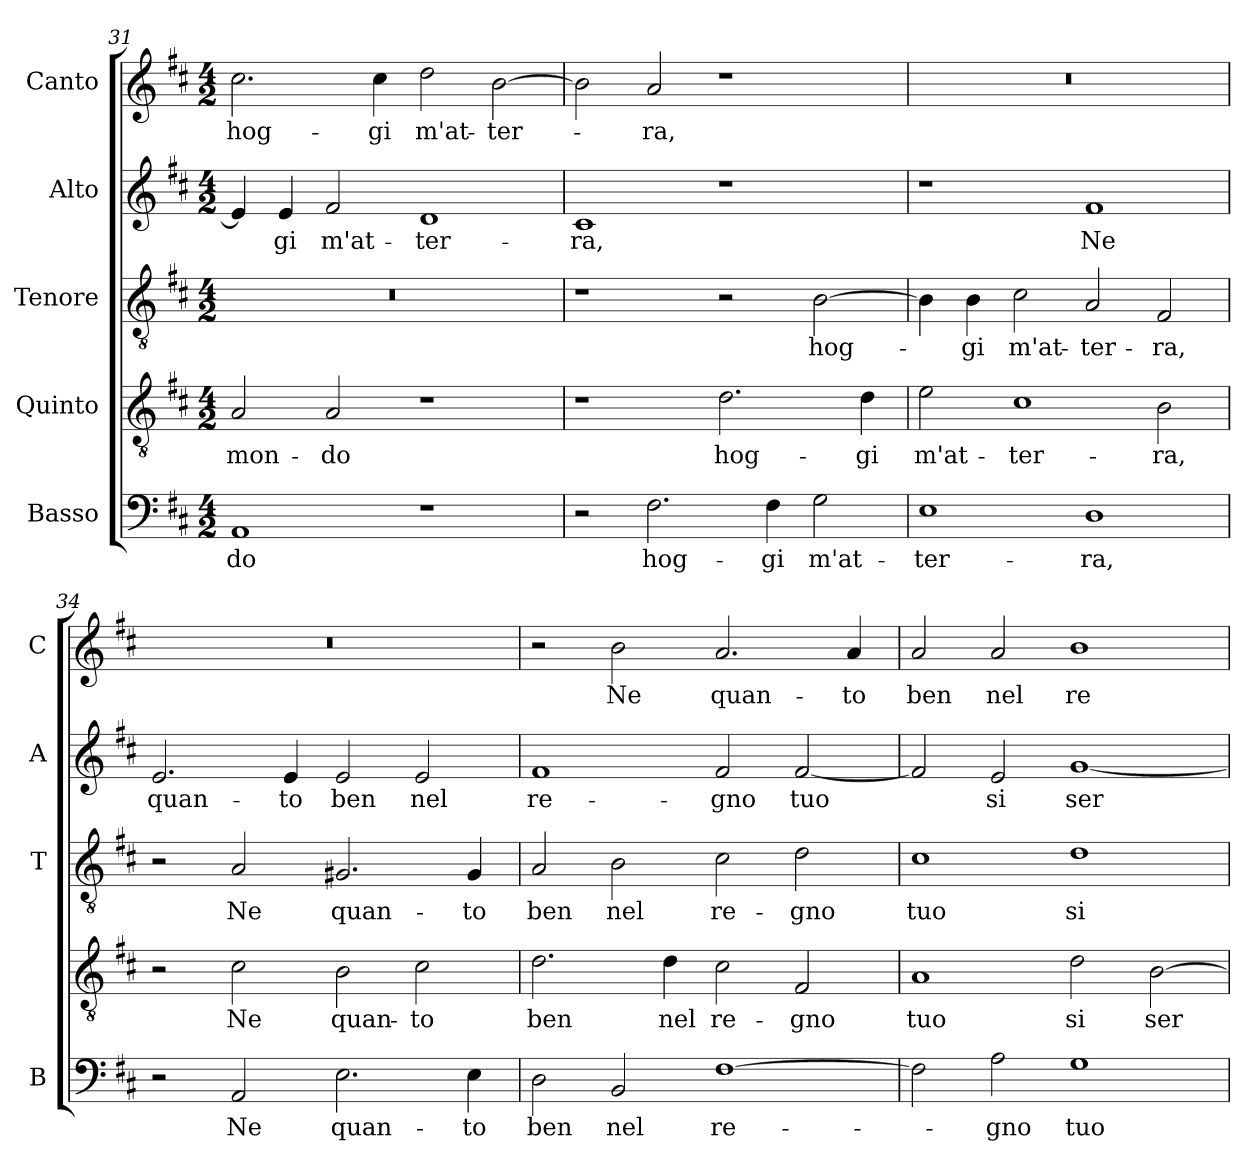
**kern	**text	**kern	**text	**kern	**text	**kern	**text	**kern	**text
*part5	*part5	*part4	*part4	*part3	*part3	*part2	*part2	*part1	*part1
*staff5	*staff5	*staff4	*staff4	*staff3	*staff3	*staff2	*staff2	*staff1	*staff1
*I"Basso	*	*I"Quinto	*	*I"Tenore	*	*I"Alto	*	*I"Canto	*
*I'B	*	*	*	*I'T	*	*I'A	*	*I'C	*
*clefF4	*	*clefGv2	*	*clefGv2	*	*clefG2	*	*clefG2	*
*k[f#c#]	*	*k[f#c#]	*	*k[f#c#]	*	*k[f#c#]	*	*k[f#c#]	*
*D:	*	*D:	*	*D:	*	*D:	*	*D:	*
*M4/2	*	*M4/2	*	*M4/2	*	*M4/2	*	*M4/2	*
=31	=31	=31	=31	=31	=31	=31	=31	=31	=31
!	!LO:LY:b	!	!	!	!	!	!	!	!
!	!	!	!LO:LY:b	!	!	!	!	!	!
!	!	!	!	!	!	!	!	!	!LO:LY:b
1AA	-do	2A/	mon-	0r	.	4e/]	.	2.cc#\	hog-
!	!	!	!	!	!	!	!LO:LY:b	!	!
.	.	.	.	.	.	4e/	-gi	.	.
!	!	!	!LO:LY:b	!	!	!	!	!	!
!	!	!	!	!	!	!	!LO:LY:b	!	!
.	.	2A/	-do	.	.	2f#/	m'at-	.	.
!	!	!	!	!	!	!	!	!	!LO:LY:b
.	.	.	.	.	.	.	.	4cc#\	-gi
!	!	!	!	!	!	!	!LO:LY:b	!	!
!	!	!	!	!	!	!	!	!	!LO:LY:b
1r	.	1r	.	.	.	1d	-ter-	2dd\	m'at-
!	!	!	!	!	!	!	!	!	!LO:LY:b
.	.	.	.	.	.	.	.	[2b\	-ter-
!!LO:LB:g=z
=32	=32	=32	=32	=32	=32	=32	=32	=32	=32
!	!	!	!	!	!	!	!LO:LY:b	!	!
2r	.	1r	.	1r	.	1c#	-ra,	2b\]	.
!	!LO:LY:b	!	!	!	!	!	!	!	!
!	!	!	!	!	!	!	!	!	!LO:LY:b
2.F#\	hog-	.	.	.	.	.	.	2a/	-ra,
!	!	!	!LO:LY:b	!	!	!	!	!	!
.	.	2.d\	hog-	2r	.	1r	.	1r	.
!	!LO:LY:b	!	!	!	!	!	!	!	!
4F#\	-gi	.	.	.	.	.	.	.	.
!	!LO:LY:b	!	!	!	!	!	!	!	!
!	!	!	!	!	!LO:LY:b	!	!	!	!
2G\	m'at-	.	.	[2B\	hog-	.	.	.	.
!	!	!	!LO:LY:b	!	!	!	!	!	!
.	.	4d\	-gi	.	.	.	.	.	.
=33	=33	=33	=33	=33	=33	=33	=33	=33	=33
!	!LO:LY:b	!	!	!	!	!	!	!	!
!	!	!	!LO:LY:b	!	!	!	!	!	!
1E	-ter-	2e\	m'at-	4B\]	.	1r	.	0r	.
!	!	!	!	!	!LO:LY:b	!	!	!	!
.	.	.	.	4B\	-gi	.	.	.	.
!	!	!	!LO:LY:b	!	!	!	!	!	!
!	!	!	!	!	!LO:LY:b	!	!	!	!
.	.	1c#	-ter-	2c#\	m'at-	.	.	.	.
!	!LO:LY:b	!	!	!	!	!	!	!	!
!	!	!	!	!	!LO:LY:b	!	!	!	!
!	!	!	!	!	!	!	!LO:LY:b	!	!
1D	-ra,	.	.	2A/	-ter-	1f#	Ne	.	.
!	!	!	!LO:LY:b	!	!	!	!	!	!
!	!	!	!	!	!LO:LY:b	!	!	!	!
.	.	2B\	-ra,	2F#/	-ra,	.	.	.	.
=34	=34	=34	=34	=34	=34	=34	=34	=34	=34
!	!	!	!	!	!	!	!LO:LY:b	!	!
2r	.	2r	.	2r	.	2.e/	quan-	0r	.
!	!LO:LY:b	!	!	!	!	!	!	!	!
!	!	!	!LO:LY:b	!	!	!	!	!	!
!	!	!	!	!	!LO:LY:b	!	!	!	!
2AA/	Ne	2c#\	Ne	2A/	Ne	.	.	.	.
!	!	!	!	!	!	!	!LO:LY:b	!	!
.	.	.	.	.	.	4e/	-to	.	.
!	!LO:LY:b	!	!	!	!	!	!	!	!
!	!	!	!LO:LY:b	!	!	!	!	!	!
!	!	!	!	!	!LO:LY:b	!	!	!	!
!	!	!	!	!	!	!	!LO:LY:b	!	!
2.E\	quan-	2B\	quan-	2.G#X/	quan-	2e/	ben	.	.
!	!	!	!LO:LY:b	!	!	!	!	!	!
!	!	!	!	!	!	!	!LO:LY:b	!	!
.	.	2c#\	-to	.	.	2e/	nel	.	.
!	!LO:LY:b	!	!	!	!	!	!	!	!
!	!	!	!	!	!LO:LY:b	!	!	!	!
4E\	-to	.	.	4G#/	-to	.	.	.	.
=35	=35	=35	=35	=35	=35	=35	=35	=35	=35
!	!LO:LY:b	!	!	!	!	!	!	!	!
!	!	!	!LO:LY:b	!	!	!	!	!	!
!	!	!	!	!	!LO:LY:b	!	!	!	!
!	!	!	!	!	!	!	!LO:LY:b	!	!
2D\	ben	2.d\	ben	2A/	ben	1f#	re-	2r	.
!	!LO:LY:b	!	!	!	!	!	!	!	!
!	!	!	!	!	!LO:LY:b	!	!	!	!
!	!	!	!	!	!	!	!	!	!LO:LY:b
2BB/	nel	.	.	2B\	nel	.	.	2b\	Ne
!	!	!	!LO:LY:b	!	!	!	!	!	!
.	.	4d\	nel	.	.	.	.	.	.
!	!LO:LY:b	!	!	!	!	!	!	!	!
!	!	!	!LO:LY:b	!	!	!	!	!	!
!	!	!	!	!	!LO:LY:b	!	!	!	!
!	!	!	!	!	!	!	!LO:LY:b	!	!
!	!	!	!	!	!	!	!	!	!LO:LY:b
[1F#	re-	2c#\	re-	2c#\	re-	2f#/	-gno	2.a/	quan-
!	!	!	!LO:LY:b	!	!	!	!	!	!
!	!	!	!	!	!LO:LY:b	!	!	!	!
!	!	!	!	!	!	!	!LO:LY:b	!	!
.	.	2F#/	-gno	2d\	-gno	[2f#/	tuo	.	.
!	!	!	!	!	!	!	!	!	!LO:LY:b
.	.	.	.	.	.	.	.	4a/	-to
!!LO:PB:g=z
=36	=36	=36	=36	=36	=36	=36	=36	=36	=36
!	!	!	!LO:LY:b	!	!	!	!	!	!
!	!	!	!	!	!LO:LY:b	!	!	!	!
!	!	!	!	!	!	!	!	!	!LO:LY:b
2F#\]	.	1A	tuo	1c#	tuo	2f#/]	.	2a/	ben
!	!LO:LY:b	!	!	!	!	!	!	!	!
!	!	!	!	!	!	!	!LO:LY:b	!	!
!	!	!	!	!	!	!	!	!	!LO:LY:b
2A\	-gno	.	.	.	.	2e/	si	2a/	nel
!	!LO:LY:b	!	!	!	!	!	!	!	!
!	!	!	!LO:LY:b	!	!	!	!	!	!
!	!	!	!	!	!LO:LY:b	!	!	!	!
!	!	!	!	!	!	!	!LO:LY:b	!	!
!	!	!	!	!	!	!	!	!	!LO:LY:b
1G	tuo	2d\	si	1d	si	[1g	ser-	1b	re-
!	!	!	!LO:LY:b	!	!	!	!	!	!
.	.	[2B\	ser-	.	.	.	.	.	.
=	=	=	=	=	=	=	=	=	=
*-	*-	*-	*-	*-	*-	*-	*-	*-	*-
